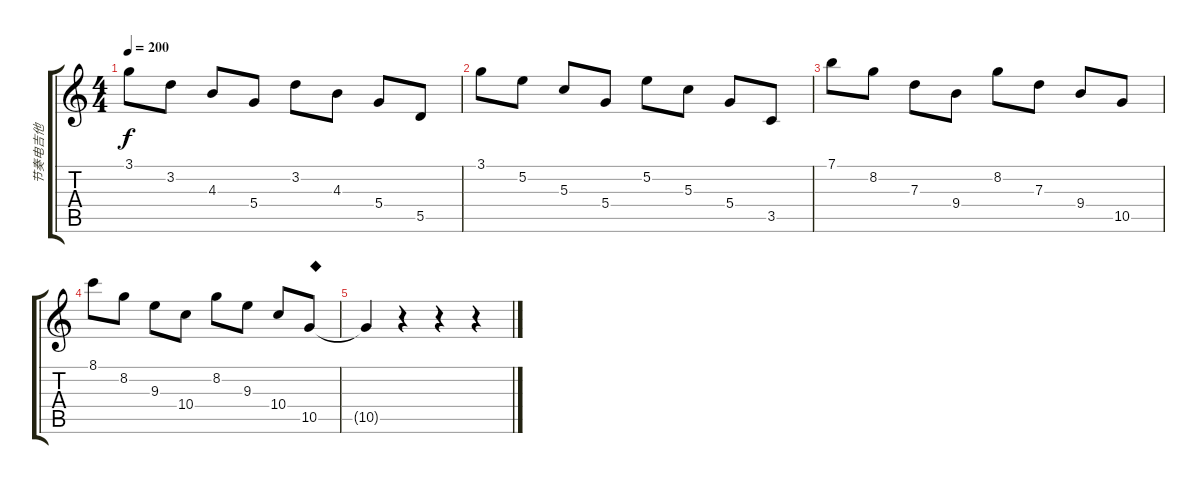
\track ("节奏电吉他" "节奏电吉他") {instrument overdrivenguitar}
\staff {score tabs}
\tuning (E4 B3 G3 D3 A2 E2) {hide}
\ts (4 4)
\tempo 200
\clef g2
\ks c
3.1.8{dy f} 3.2.8 4.3.8 5.4.8 3.2.8 4.3.8 5.4.8 5.5.8 |
3.1.8 5.2.8 5.3.8 5.4.8 5.2.8 5.3.8 5.4.8 3.5.8 |
7.1.8 8.2.8 7.3.8 9.4.8 8.2.8 7.3.8 9.4.8 10.5.8 |
8.1.8 8.2.8 9.3.8 10.4.8 8.2.8 9.3.8 10.4.8 10.5.8{txt "◆"} |
10.5{t}.4 r.4 r.4 r.4
